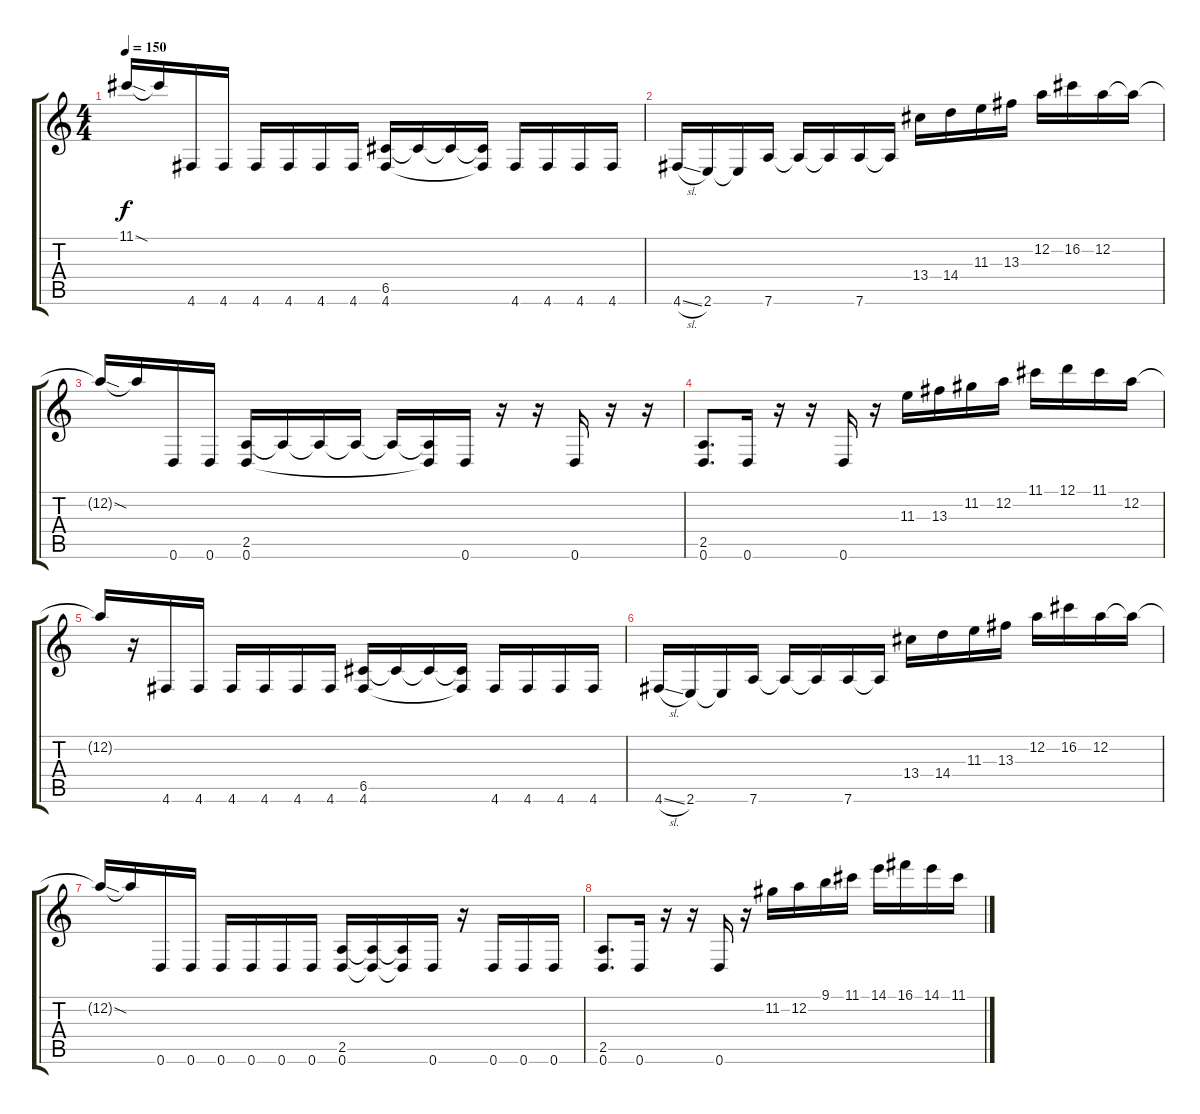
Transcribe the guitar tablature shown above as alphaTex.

\track "" {instrument distortionguitar}
\staff {score tabs}
\tuning (D4 A3 F3 C3 G2 D2) {hide}
\ts (4 4)
\tempo 150
\clef g2
\ks c
11.1{sod t}.16{dy f} 11.1{t}.16 4.6.16 4.6.16 4.6.16 4.6.16 4.6.16 4.6.16 (6.5 4.6).16 6.5{t}.16 6.5{t}.16 (6.5{t} 4.6{t}).16 4.6.16 4.6.16 4.6.16 4.6.16 |
4.6{sl}.16 2.6.16 2.6{t}.16 7.6.16 7.6{t}.16 7.6{t}.16 7.6.16 7.6{t}.16 13.4.16 14.4.16 11.3.16 13.3.16 12.2.16 16.2.16 12.2.16 12.2{t}.16 |
12.2{sod t}.16 12.2{t}.16 0.6.16 0.6.16 (2.5 0.6).16 2.5{t}.16 2.5{t}.16 2.5{t}.16 2.5{t}.16 (2.5{t} 0.6{t}).16 0.6.16 r.16 r.16 0.6.16 r.16 r.16 |
(2.5 0.6).8{d} 0.6.16 r.16 r.16 0.6.16 r.16 11.3.16 13.3.16 11.2.16 12.2.16 11.1.16 12.1.16 11.1.16 12.2.16 |
12.2{t}.16 r.16 4.6.16 4.6.16 4.6.16 4.6.16 4.6.16 4.6.16 (6.5 4.6).16 6.5{t}.16 6.5{t}.16 (6.5{t} 4.6{t}).16 4.6.16 4.6.16 4.6.16 4.6.16 |
4.6{sl}.16 2.6.16 2.6{t}.16 7.6.16 7.6{t}.16 7.6{t}.16 7.6.16 7.6{t}.16 13.4.16 14.4.16 11.3.16 13.3.16 12.2.16 16.2.16 12.2.16 12.2{t}.16 |
12.2{sod t}.16 12.2{t}.16 0.6.16 0.6.16 0.6.16 0.6.16 0.6.16 0.6.16 (2.5 0.6).16 (2.5{t} 0.6{t}).16 (2.5{t} 0.6{t}).16 0.6.16 r.16 0.6.16 0.6.16 0.6.16 |
(2.5 0.6).8{d} 0.6.16 r.16 r.16 0.6.16 r.16 11.2.16 12.2.16 9.1.16 11.1.16 14.1.16 16.1.16 14.1.16 11.1.16
